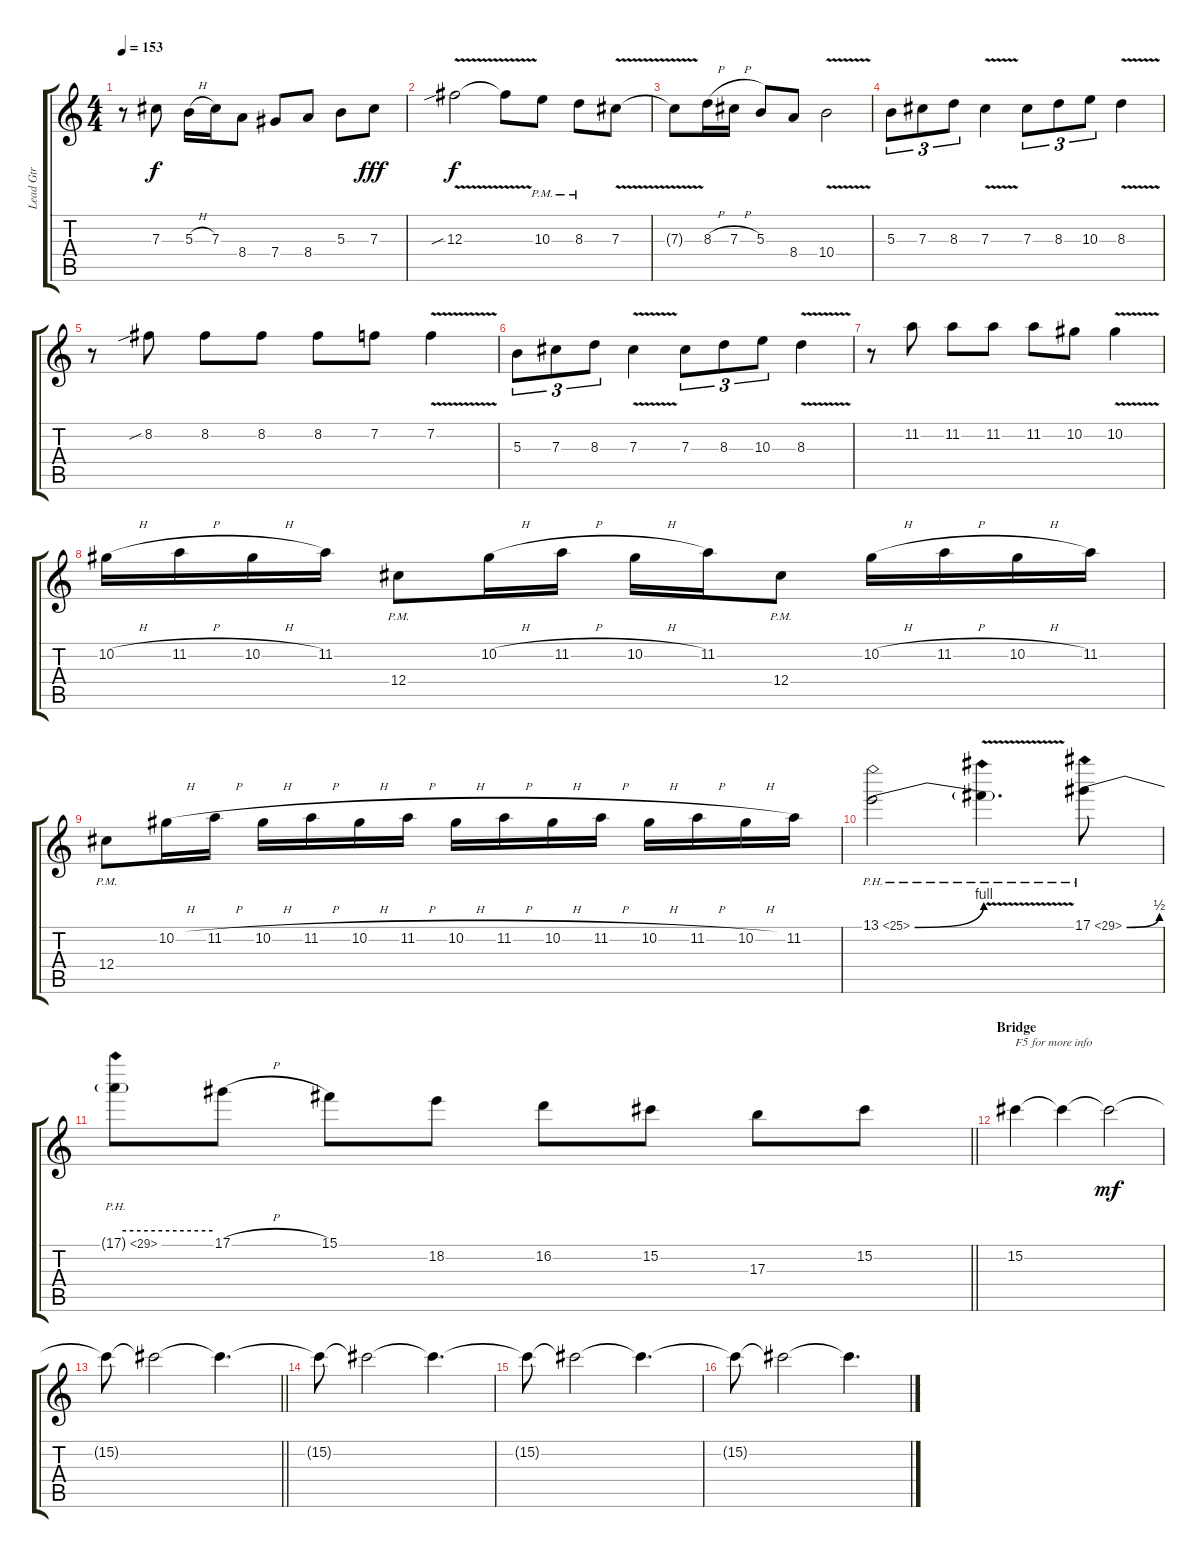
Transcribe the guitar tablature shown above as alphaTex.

\track ("Lead Gtr" "Lead Gtr") {instrument distortionguitar}
\staff {score tabs}
\tuning (Eb4 Bb3 Gb3 Db3 Ab2 Db2) {hide}
\ts (4 4)
\tempo 153
\clef g2
\ks c
r.8{dy f} 7.3.8 5.3{h}.16 7.3.16 8.4.8 7.4.8 8.4.8 5.3.8 7.3.8{dy fff} |
12.3{v sib}.2{dy f} 12.3{v t}.8 10.3{pm}.8 8.3{pm}.8 7.3{v}.8 |
7.3{v t}.8 8.3{h}.16 7.3{h}.16 5.3.8 8.4.8 10.4{v}.2 |
5.3.8{tu (3 2)} 7.3.8{tu (3 2)} 8.3.8{tu (3 2)} 7.3{v}.4 7.3.8{tu (3 2)} 8.3.8{tu (3 2)} 10.3.8{tu (3 2)} 8.3{v}.4 |
r.8 8.2{sib}.8 8.2.8 8.2.8 8.2.8 7.2.8 7.2{v}.4 |
5.3.8{tu (3 2)} 7.3.8{tu (3 2)} 8.3.8{tu (3 2)} 7.3{v}.4 7.3.8{tu (3 2)} 8.3.8{tu (3 2)} 10.3.8{tu (3 2)} 8.3{v}.4 |
r.8 11.2.8 11.2.8 11.2.8 11.2.8 10.2.8 10.2{v}.4 |
10.2{h}.16 11.2{h}.16 10.2{h}.16 11.2.16 12.4{pm}.8 10.2{h}.16 11.2{h}.16 10.2{h}.16 11.2.16 12.4{pm}.8 10.2{h}.16 11.2{h}.16 10.2{h}.16 11.2.16 |
12.4{pm}.8 10.2{h}.16 11.2{h}.16 10.2{h}.16 11.2{h}.16 10.2{h}.16 11.2{h}.16 10.2{h}.16 11.2{h}.16 10.2{h}.16 11.2{h}.16 10.2{h}.16 11.2{h}.16 10.2{h}.16 11.2.16 |
13.1{be (bend 0 0 60 4) ph 12}.2 13.1{ph 12 v t}.4{d} 17.1{be (bend 0 0 60 2) ph 12}.8 |
\barLineRight lightlight
17.1{be (hold 0 2 60 2) ph 12 t}.8 17.1{h}.8 15.1.8 18.2.8 16.2.8 15.2.8 17.3.8 15.2.8 |
\section ("" "Bridge")
15.2.4{txt "F5 for more info"} 15.2{t}.4 15.2{t}.2{dy mf} |
\barLineRight lightlight
15.2{t}.8 15.2{t}.2 15.2{t}.4{d} |
15.2{t}.8 15.2{t}.2 15.2{t}.4{d} |
15.2{t}.8 15.2{t}.2 15.2{t}.4{d} |
15.2{t}.8 15.2{t}.2 15.2{t}.4{d}
